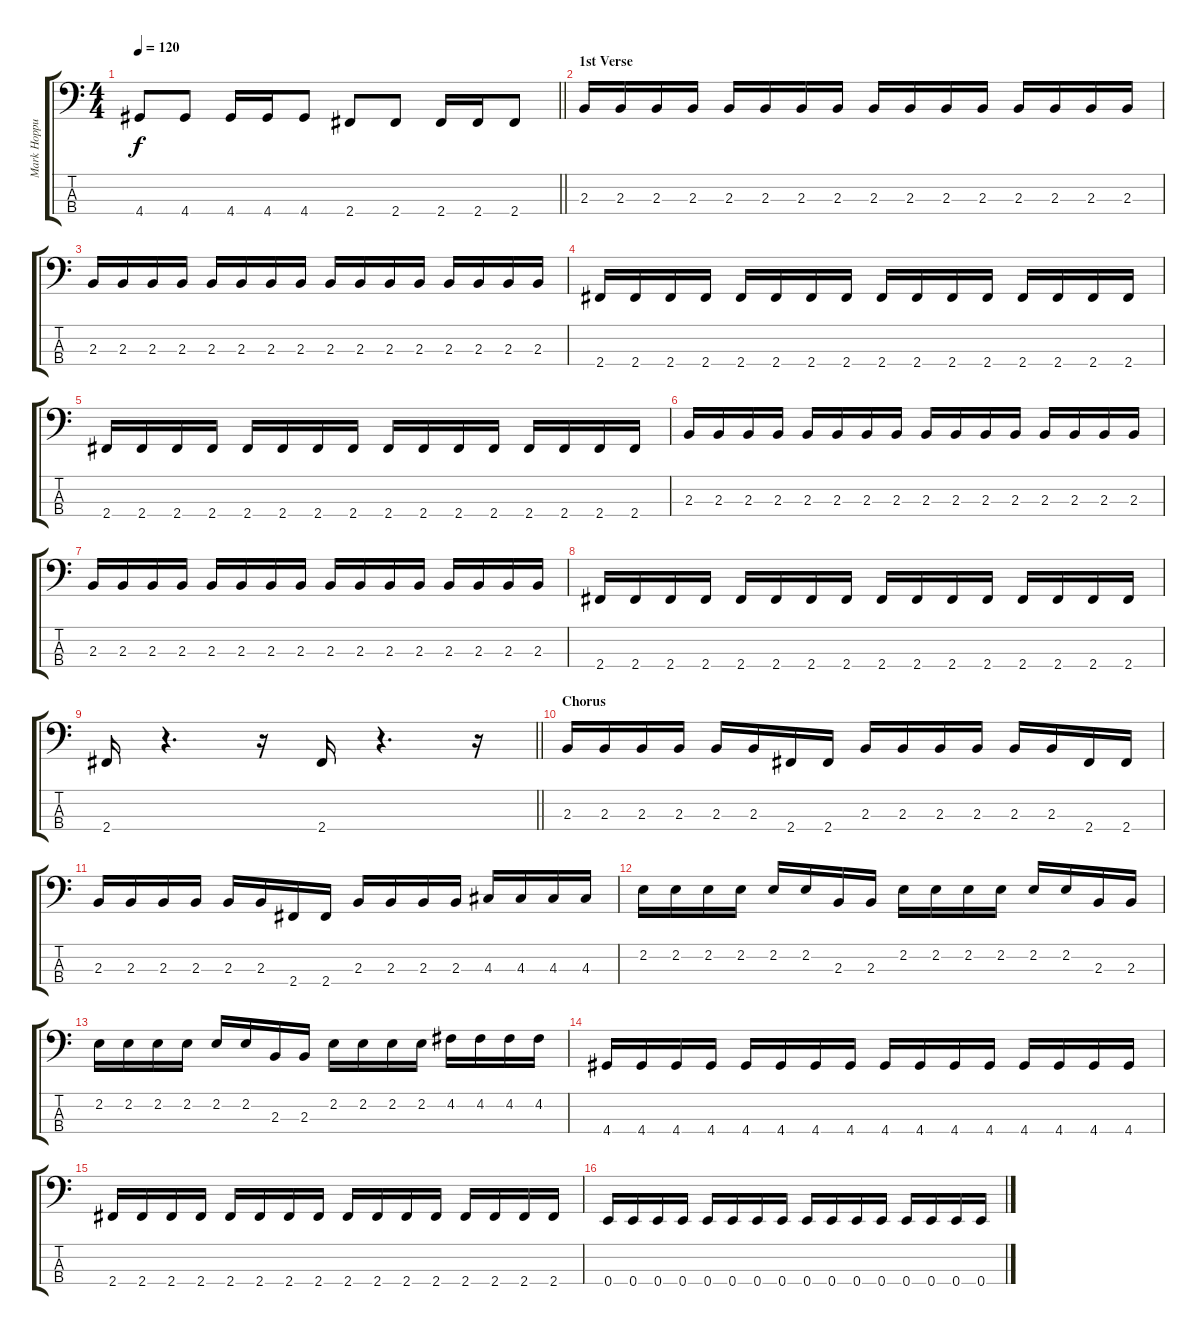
\track ("Mark Hoppus - Bass" "Mark Hoppu") {instrument electricbassfinger}
\staff {score tabs}
\tuning (G2 D2 A1 E1) {hide}
\ts (4 4)
\tempo 120
\clef f4
\barLineRight lightlight
\ks c
4.4.8{dy f} 4.4.8 4.4.16 4.4.16 4.4.8 2.4.8 2.4.8 2.4.16 2.4.16 2.4.8 |
\section ("" "1st Verse")
2.3.16 2.3.16 2.3.16 2.3.16 2.3.16 2.3.16 2.3.16 2.3.16 2.3.16 2.3.16 2.3.16 2.3.16 2.3.16 2.3.16 2.3.16 2.3.16 |
2.3.16 2.3.16 2.3.16 2.3.16 2.3.16 2.3.16 2.3.16 2.3.16 2.3.16 2.3.16 2.3.16 2.3.16 2.3.16 2.3.16 2.3.16 2.3.16 |
2.4.16 2.4.16 2.4.16 2.4.16 2.4.16 2.4.16 2.4.16 2.4.16 2.4.16 2.4.16 2.4.16 2.4.16 2.4.16 2.4.16 2.4.16 2.4.16 |
2.4.16 2.4.16 2.4.16 2.4.16 2.4.16 2.4.16 2.4.16 2.4.16 2.4.16 2.4.16 2.4.16 2.4.16 2.4.16 2.4.16 2.4.16 2.4.16 |
2.3.16 2.3.16 2.3.16 2.3.16 2.3.16 2.3.16 2.3.16 2.3.16 2.3.16 2.3.16 2.3.16 2.3.16 2.3.16 2.3.16 2.3.16 2.3.16 |
2.3.16 2.3.16 2.3.16 2.3.16 2.3.16 2.3.16 2.3.16 2.3.16 2.3.16 2.3.16 2.3.16 2.3.16 2.3.16 2.3.16 2.3.16 2.3.16 |
2.4.16 2.4.16 2.4.16 2.4.16 2.4.16 2.4.16 2.4.16 2.4.16 2.4.16 2.4.16 2.4.16 2.4.16 2.4.16 2.4.16 2.4.16 2.4.16 |
\barLineRight lightlight
2.4.16 r.4{d} r.16 2.4.16 r.4{d} r.16 |
\section ("" "Chorus")
2.3.16 2.3.16 2.3.16 2.3.16 2.3.16 2.3.16 2.4.16 2.4.16 2.3.16 2.3.16 2.3.16 2.3.16 2.3.16 2.3.16 2.4.16 2.4.16 |
2.3.16 2.3.16 2.3.16 2.3.16 2.3.16 2.3.16 2.4.16 2.4.16 2.3.16 2.3.16 2.3.16 2.3.16 4.3.16 4.3.16 4.3.16 4.3.16 |
2.2.16 2.2.16 2.2.16 2.2.16 2.2.16 2.2.16 2.3.16 2.3.16 2.2.16 2.2.16 2.2.16 2.2.16 2.2.16 2.2.16 2.3.16 2.3.16 |
2.2.16 2.2.16 2.2.16 2.2.16 2.2.16 2.2.16 2.3.16 2.3.16 2.2.16 2.2.16 2.2.16 2.2.16 4.2.16 4.2.16 4.2.16 4.2.16 |
4.4.16 4.4.16 4.4.16 4.4.16 4.4.16 4.4.16 4.4.16 4.4.16 4.4.16 4.4.16 4.4.16 4.4.16 4.4.16 4.4.16 4.4.16 4.4.16 |
2.4.16 2.4.16 2.4.16 2.4.16 2.4.16 2.4.16 2.4.16 2.4.16 2.4.16 2.4.16 2.4.16 2.4.16 2.4.16 2.4.16 2.4.16 2.4.16 |
0.4.16 0.4.16 0.4.16 0.4.16 0.4.16 0.4.16 0.4.16 0.4.16 0.4.16 0.4.16 0.4.16 0.4.16 0.4.16 0.4.16 0.4.16 0.4.16
